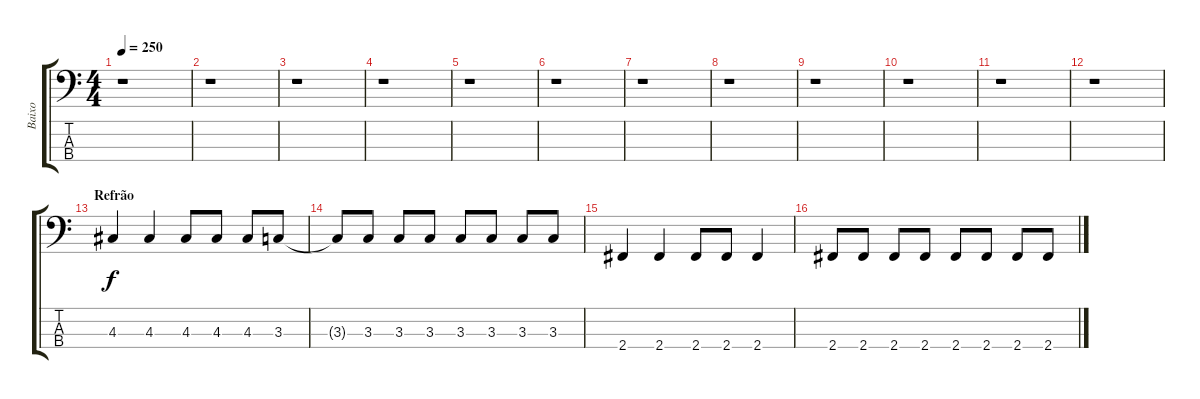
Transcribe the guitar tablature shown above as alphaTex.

\track ("Baixo" "Baixo") {instrument electricbasspick}
\staff {score tabs}
\tuning (G2 D2 A1 E1) {hide}
\ts (4 4)
\tempo 250
\clef f4
\ks c
r.1{dy f} |
r.1 |
r.1 |
r.1 |
r.1 |
r.1 |
r.1 |
r.1 |
r.1 |
r.1 |
r.1 |
r.1 |
\section ("" "Refrão")
4.3.4 4.3.4 4.3.8 4.3.8 4.3.8 3.3.8 |
3.3{t}.8 3.3.8 3.3.8 3.3.8 3.3.8 3.3.8 3.3.8 3.3.8 |
2.4.4 2.4.4 2.4.8 2.4.8 2.4.4 |
2.4.8 2.4.8 2.4.8 2.4.8 2.4.8 2.4.8 2.4.8 2.4.8
